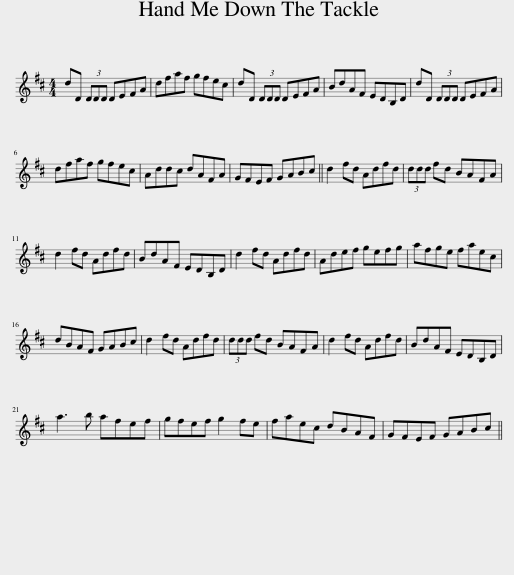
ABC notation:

X:1
L:1/8
M:4/4
I:linebreak $
K:D
V:1 treble
V:1
 dD (3DDD DEFA | dfaf gfec | dD (3DDD DEFA | BdAF EDB,D | dD (3DDD DEFA |$ %5
 dfaf gfec | Addc dAFA | GFEF GABc || d2 fd Adfd | (3ddd fd BAFA |$ %10
 d2 fd Adfd | BdAF EDB,D | d2 fd Adfd | Adef gefg | afge faec |$ %15
 dBAF GABc | d2 fd Adfd | (3ddd fd BAFA | d2 fd Adfd | BdAF EDB,D |$ %20
 a3 b afef | gfef g2 fe | faec dBAF | GFEF GABc || %24
